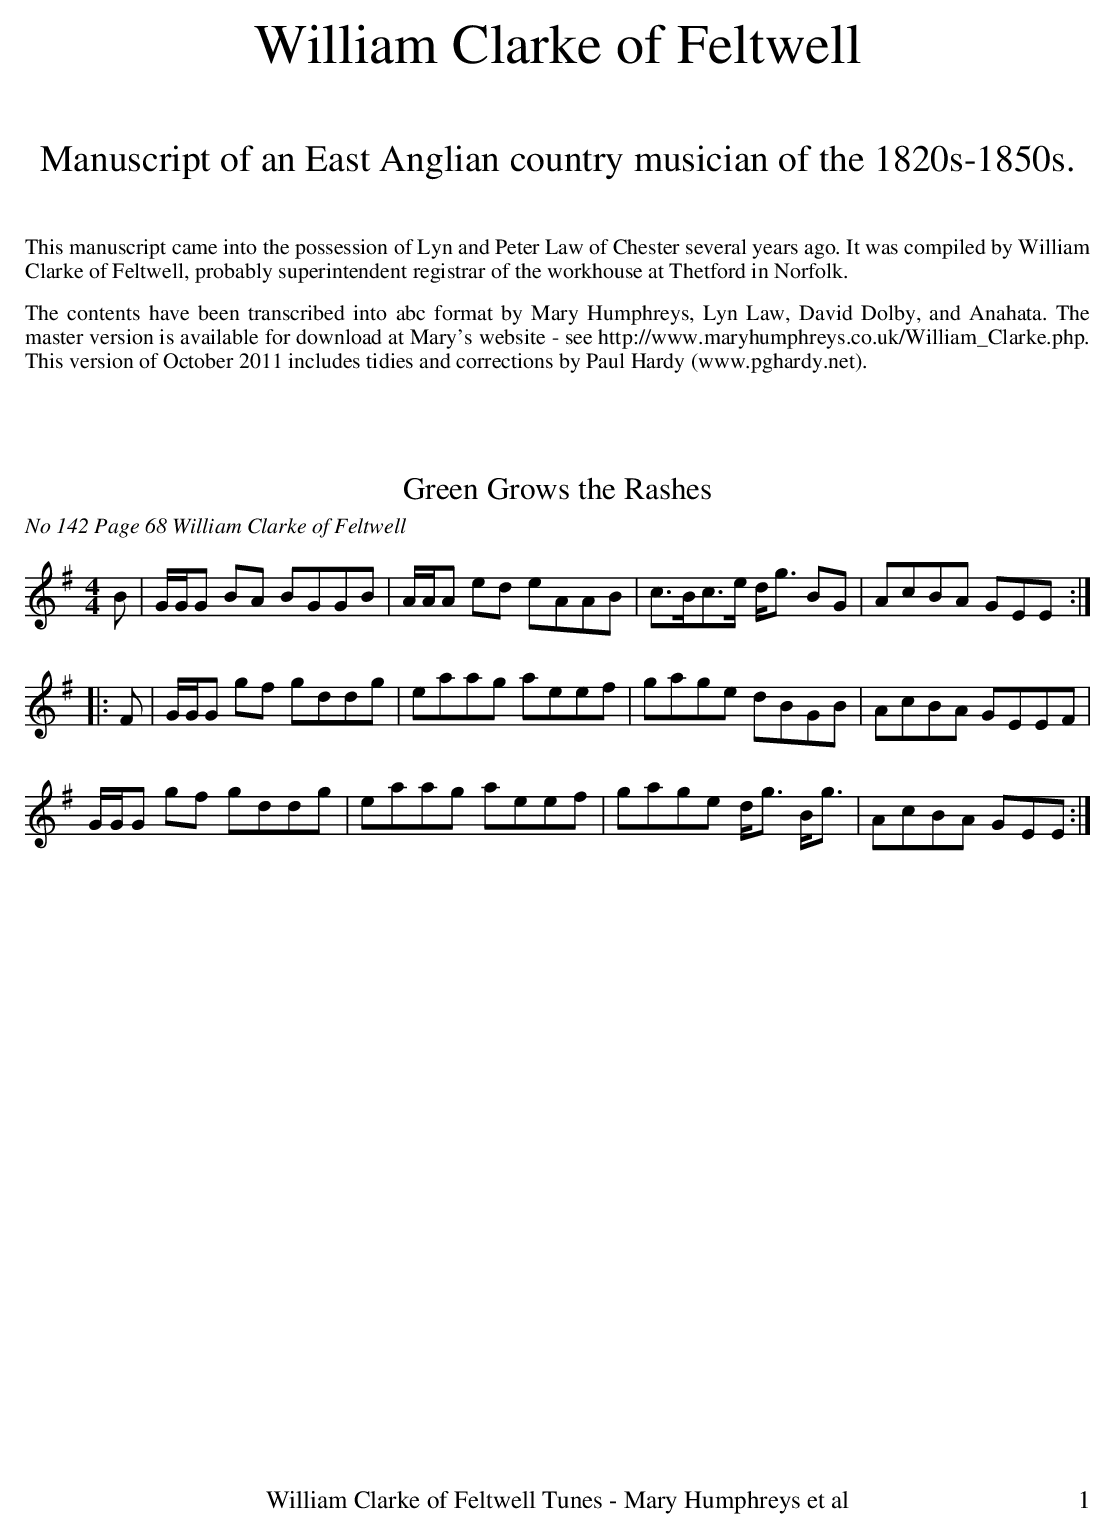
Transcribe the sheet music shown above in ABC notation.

X:1
T:Green Grows the Rashes
O:No 142 Page 68 William Clarke of Feltwell
M:4/4
L:1/8
K:G
B|G/G/G BA BGGB|A/A/A ed eAAB|c3/2B/c3/2e/ d<g BG|AcBA GEE:|
|:F|G/G/G gf gddg|eaag aeef|gage dBGB|AcBA GEEF|
G/G/G gf gddg|eaag aeef|gage d<g B<g|AcBA GEE:|
